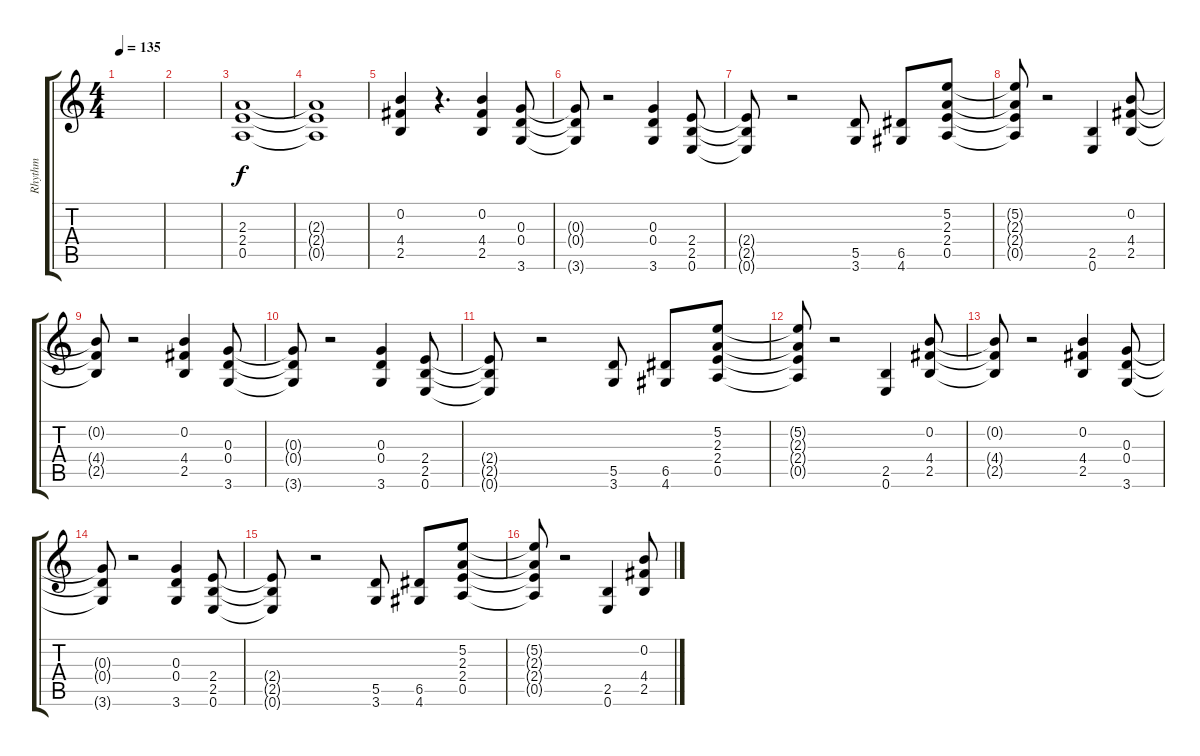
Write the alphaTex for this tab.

\track ("Rhythm" "Rhythm") {instrument distortionguitar}
\staff {score tabs}
\tuning (E4 B3 G3 D3 A2 E2) {hide}
\ts (4 4)
\tempo 135
\clef g2
\ks c
|
|
(2.3 2.4 0.5).1 |
(2.3{t} 2.4{t} 0.5{t}).1 |
(0.2 4.4 2.5).4 r.4{d} (0.2 4.4 2.5).4 (0.3 0.4 3.6).8 |
(0.3{t} 0.4{t} 3.6{t}).8 r.2 (0.3 0.4 3.6).4 (2.4 2.5 0.6).8 |
(2.4{t} 2.5{t} 0.6{t}).8 r.2 (5.5 3.6).8 (6.5 4.6).8 (5.2 2.3 2.4 0.5).8 |
(5.2{t} 2.3{t} 2.4{t} 0.5{t}).8 r.2 (2.5 0.6).4 (0.2 4.4 2.5).8 |
(0.2{t} 4.4{t} 2.5{t}).8 r.2 (0.2 4.4 2.5).4 (0.3 0.4 3.6).8 |
(0.3{t} 0.4{t} 3.6{t}).8 r.2 (0.3 0.4 3.6).4 (2.4 2.5 0.6).8 |
(2.4{t} 2.5{t} 0.6{t}).8 r.2 (5.5 3.6).8 (6.5 4.6).8 (5.2 2.3 2.4 0.5).8 |
(5.2{t} 2.3{t} 2.4{t} 0.5{t}).8 r.2 (2.5 0.6).4 (0.2 4.4 2.5).8 |
(0.2{t} 4.4{t} 2.5{t}).8 r.2 (0.2 4.4 2.5).4 (0.3 0.4 3.6).8 |
(0.3{t} 0.4{t} 3.6{t}).8 r.2 (0.3 0.4 3.6).4 (2.4 2.5 0.6).8 |
(2.4{t} 2.5{t} 0.6{t}).8 r.2 (5.5 3.6).8 (6.5 4.6).8 (5.2 2.3 2.4 0.5).8 |
(5.2{t} 2.3{t} 2.4{t} 0.5{t}).8 r.2 (2.5 0.6).4 (0.2 4.4 2.5).8
